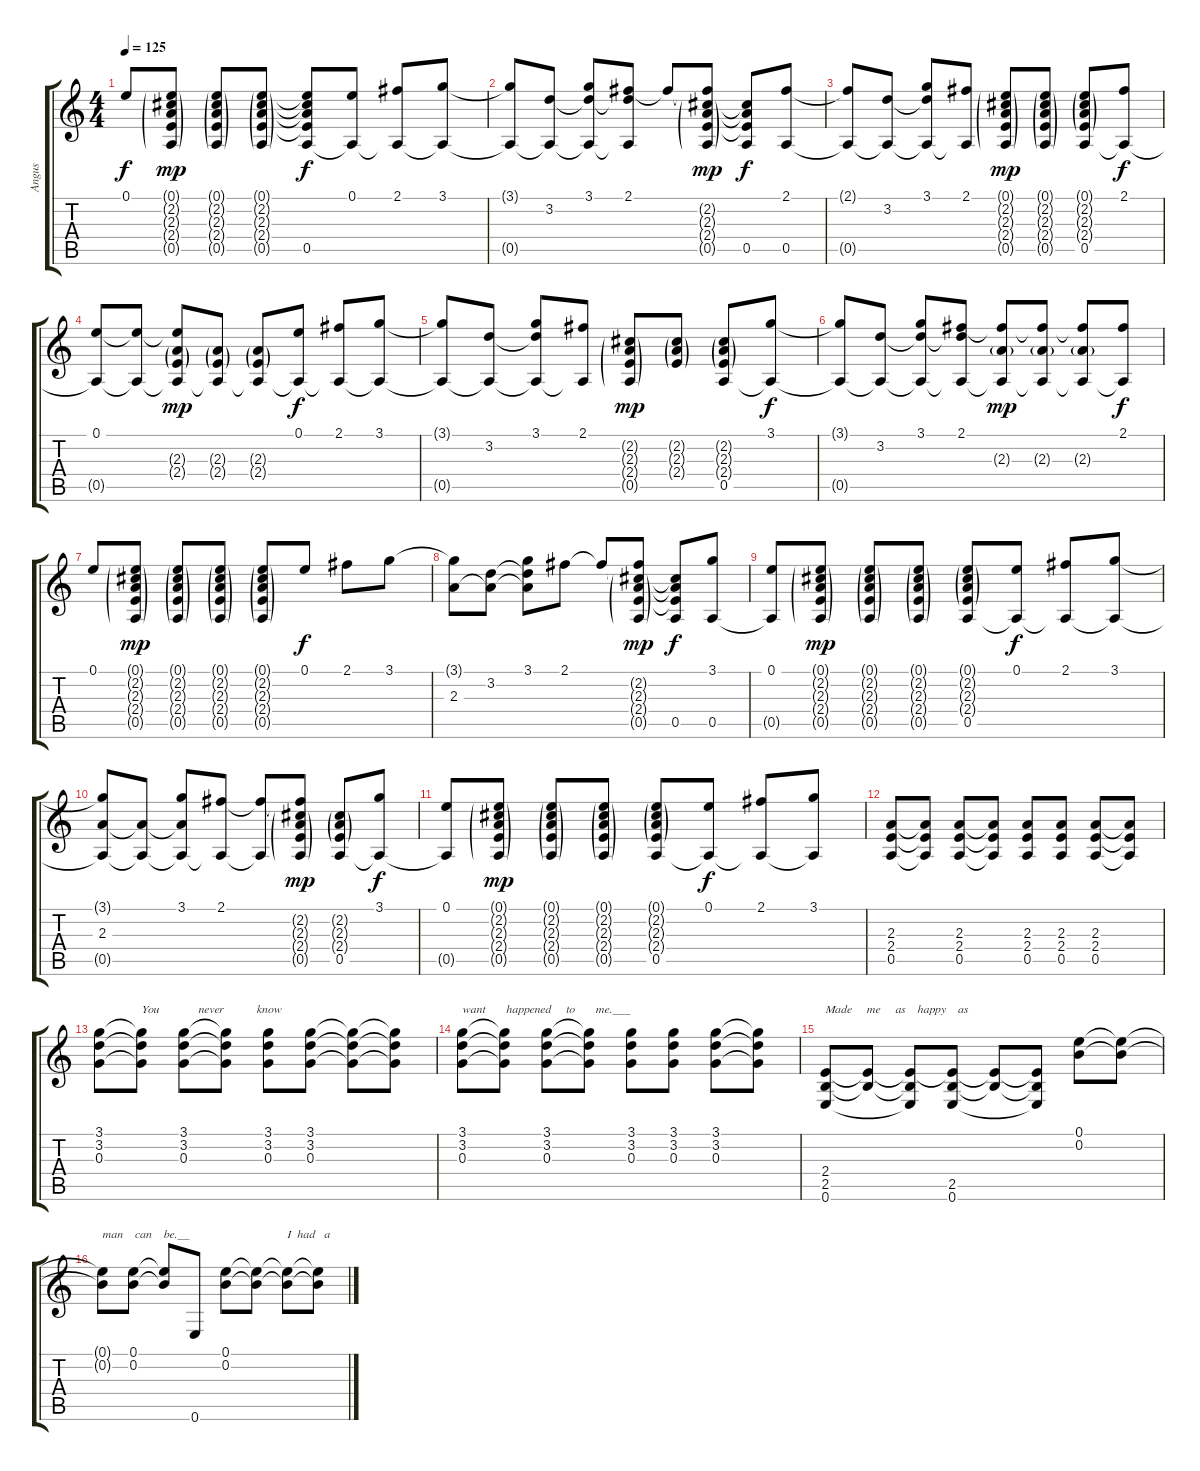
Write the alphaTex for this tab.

\track ("Angus" "Angus") {instrument distortionguitar}
\staff {score tabs}
\tuning (E4 B3 G3 D3 A2 E2) {hide}
\ts (4 4)
\tempo 125
\clef g2
\ks c
0.1.8{dy f} (0.1{g} 2.2{g} 2.3{g} 2.4{g} 0.5{g}).8{dy mp} (0.1{g} 2.2{g} 2.3{g} 2.4{g} 0.5{g}).8 (0.1{g} 2.2{g} 2.3{g} 2.4{g} 0.5{g}).8 (0.1{t} 2.2{t} 2.3{t} 2.4{t} 0.5).8{dy f} (0.1 0.5{t}).8 (2.1 0.5{t}).8 (3.1 0.5{t}).8 |
(3.1{t} 0.5{t}).8 (3.2 0.5{t}).8 (3.1 3.2{t} 0.5{t}).8 (2.1 3.2{t} 0.5{t}).8 2.1{t}.8 (2.1{t} 2.2{g} 2.3{g} 2.4{g} 0.5{g}).8{dy mp} (2.2{t} 2.3{t} 2.4{t} 0.5).8{dy f} (2.1 0.5).8 |
(2.1{t} 0.5{t}).8 (3.2 0.5{t}).8 (3.1 3.2{t} 0.5{t}).8 (2.1 0.5{t}).8 (0.1{g} 2.2{g} 2.3{g} 2.4{g} 0.5{g}).8{dy mp} (0.1{g} 2.2{g} 2.3{g} 2.4{g} 0.5{g}).8 (0.1{g} 2.2{g} 2.3{g} 2.4{g} 0.5).8 (2.1 0.5{t}).8{dy f} |
(0.1 0.5{t}).8 (0.1{t} 0.5{t}).8 (0.1{t} 2.3{g} 2.4{g} 0.5{t}).8{dy mp} (2.3{g} 2.4{g} 0.5{t}).8 (2.3{g} 2.4{g} 0.5{t}).8 (0.1 0.5{t}).8{dy f} (2.1 0.5{t}).8 (3.1 0.5{t}).8 |
(3.1{t} 0.5{t}).8 (3.2 0.5{t}).8 (3.1 3.2{t} 0.5{t}).8 (2.1 0.5{t}).8 (2.2{g} 2.3{g} 2.4{g} 0.5{g}).8{dy mp} (2.2{g} 2.3{g} 2.4{g}).8 (2.2{g} 2.3{g} 2.4{g} 0.5).8 (3.1 0.5{t}).8{dy f} |
(3.1{t} 0.5{t}).8 (3.2 0.5{t}).8 (3.1 3.2{t} 0.5{t}).8 (2.1 3.2{t} 0.5{t}).8 (2.1{t} 2.3{g} 0.5{t}).8{dy mp} (2.1{t} 2.3{g} 0.5{t}).8 (2.1{t} 2.3{g} 0.5{t}).8 (2.1 0.5{t}).8{dy f} |
0.1.8 (0.1{g} 2.2{g} 2.3{g} 2.4{g} 0.5{g}).8{dy mp} (0.1{g} 2.2{g} 2.3{g} 2.4{g} 0.5{g}).8 (0.1{g} 2.2{g} 2.3{g} 2.4{g} 0.5{g}).8 (0.1{g} 2.2{g} 2.3{g} 2.4{g} 0.5{g}).8 0.1.8{dy f} 2.1.8 3.1.8 |
(3.1{t} 2.3).8 (3.2 2.3{t}).8 (3.1 3.2{t} 2.3{t}).8 2.1.8 2.1{t}.8 (2.1{t} 2.2{g} 2.3{g} 2.4{g} 0.5{g}).8{dy mp} (2.2{t} 2.3{t} 2.4{t} 0.5).8{dy f} (3.1 0.5).8 |
(0.1 0.5{t}).8 (0.1{g} 2.2{g} 2.3{g} 2.4{g} 0.5{g}).8{dy mp} (0.1{g} 2.2{g} 2.3{g} 2.4{g} 0.5{g}).8 (0.1{g} 2.2{g} 2.3{g} 2.4{g} 0.5{g}).8 (0.1{g} 2.2{g} 2.3{g} 2.4{g} 0.5).8 (0.1 0.5{t}).8{dy f} (2.1 0.5{t}).8 (3.1 0.5{t}).8 |
(3.1{t} 2.3 0.5{t}).8 (2.3{t} 0.5{t}).8 (3.1 2.3{t} 0.5{t}).8 (2.1 0.5{t}).8 (2.1{t} 0.5{t}).8 (2.1{t} 2.2{g} 2.3{g} 2.4{g} 0.5{g}).8{dy mp} (2.2{g} 2.3{g} 2.4{g} 0.5).8 (3.1 0.5{t}).8{dy f} |
(0.1 0.5{t}).8 (0.1{g} 2.2{g} 2.3{g} 2.4{g} 0.5{g}).8{dy mp} (0.1{g} 2.2{g} 2.3{g} 2.4{g} 0.5{g}).8 (0.1{g} 2.2{g} 2.3{g} 2.4{g} 0.5{g}).8 (0.1{g} 2.2{g} 2.3{g} 2.4{g} 0.5).8 (0.1 0.5{t}).8{dy f} (2.1 0.5{t}).8 (3.1 0.5{t}).8 |
(2.3 2.4 0.5).8 (2.3{t} 2.4{t} 0.5{t}).8 (2.3 2.4 0.5).8 (2.3{t} 2.4{t} 0.5{t}).8 (2.3 2.4 0.5).8 (2.3 2.4 0.5).8 (2.3 2.4 0.5).8 (2.3{t} 2.4{t} 0.5{t}).8 |
(3.1 3.2 0.3).8 (3.1{t} 3.2{t} 0.3{t}).8{txt "You             never           know"} (3.1 3.2 0.3).8 (3.1{t} 3.2{t} 0.3{t}).8 (3.1 3.2 0.3).8 (3.1 3.2 0.3).8 (3.1{t} 3.2{t} 0.3{t}).8 (3.1{t} 3.2{t} 0.3{t}).8 |
(3.1 3.2 0.3).8{txt "want       happened     to       me.___"} (3.1{t} 3.2{t} 0.3{t}).8 (3.1 3.2 0.3).8 (3.1{t} 3.2{t} 0.3{t}).8 (3.1 3.2 0.3).8 (3.1 3.2 0.3).8 (3.1 3.2 0.3).8 (3.1{t} 3.2{t} 0.3{t}).8 |
(2.4 2.5 0.6).8{txt "Made     me     as    happy    as"} (2.4{t} 2.5{t}).8 (2.4{t} 2.5{t} 0.6{t}).8 (2.4{t} 2.5 0.6).8 (2.4{t} 2.5{t}).8 (2.4{t} 2.5{t} 0.6{t}).8 (0.1 0.2).8 (0.1{t} 0.2{t}).8 |
(0.1{t} 0.2{t}).8{txt "man    can    be.__"} (0.1 0.2).8 (0.1{t} 0.2{t}).8 0.6.8 (0.1 0.2).8 (0.1{t} 0.2{t}).8 (0.1{t} 0.2{t}).8{txt "I  had   a"} (0.1{t} 0.2{t}).8
